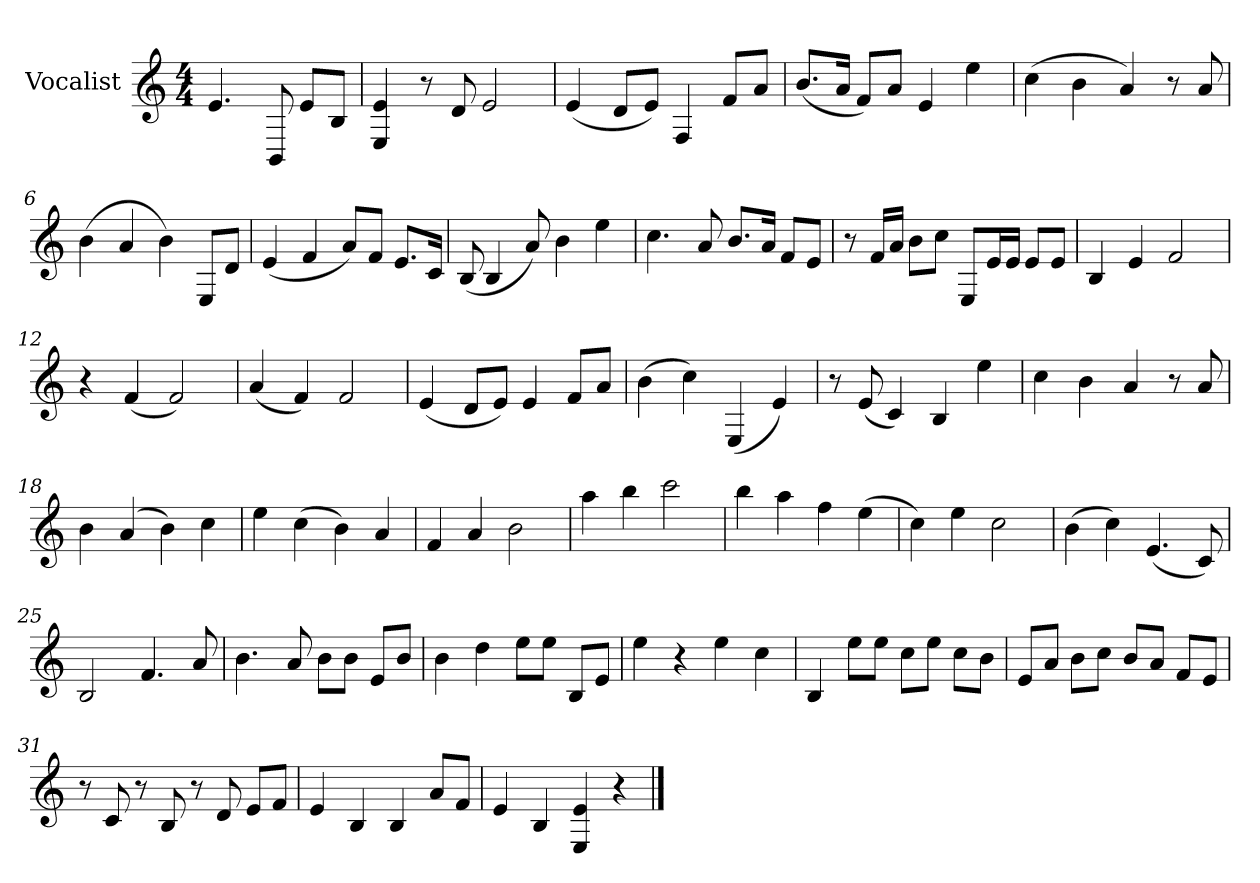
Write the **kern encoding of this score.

**kern
*part1
*staff1
*I"Vocalist
*clefG2
*k[]
*M4/4
=1
4.e
8BB
8e/L
8B/J
=2
4E 4e
8r
8d
2e
=3
(4e
8d/L
8e/J)
4F
8f/L
8a/J
=4
(8.b/L
16a/Jk
8f/L)
8a/J
4e
4ee
=5
(4cc
4b
4a)
8r
8a
=6
(4b
4a
4b)
8E/L
8d/J
=7
(4e
4f
8a/L)
8f/J
8.e/L
16c/Jk
=8
(8B
4B
8a)
4b
4ee
=9
4.cc
8a
8.b/L
16a/Jk
8f/L
8e/J
=10
8r
16f/LL
16a/JJ
8b\L
8cc\J
8E/L
16e/L
16e/JJ
8e/L
8e/J
=11
4B
4e
2f
=12
4r
(4f
2f)
=13
(4a
4f)
2f
=14
(4e
8d/L
8e/J)
4e
8f/L
8a/J
=15
(4b
4cc)
(4E
4e)
=16
8r
(8e
4c)
4B
4ee
=17
4cc
4b
4a
8r
8a
=18
4b
(4a
4b)
4cc
=19
4ee
(4cc
4b)
4a
=20
4f
4a
2b
=21
4aa
4bb
2ccc
=22
4bb
4aa
4ff
(4ee
=23
4cc)
4ee
2cc
=24
(4b
4cc)
(4.e
8c)
=25
2B
4.f
8a
=26
4.b
8a
8b\L
8b\J
8e/L
8b/J
=27
4b
4dd
8ee\L
8ee\J
8B/L
8e/J
=28
4ee
4r
4ee
4cc
=29
4B
8ee\L
8ee\J
8cc\L
8ee\J
8cc\L
8b\J
=30
8e/L
8a/J
8b\L
8cc\J
8b/L
8a/J
8f/L
8e/J
=31
8r
8c
8r
8B
8r
8d
8e/L
8f/J
=32
4e
4B
4B
8a/L
8f/J
=33
4e
4B
4E 4e
4r
==
*-
